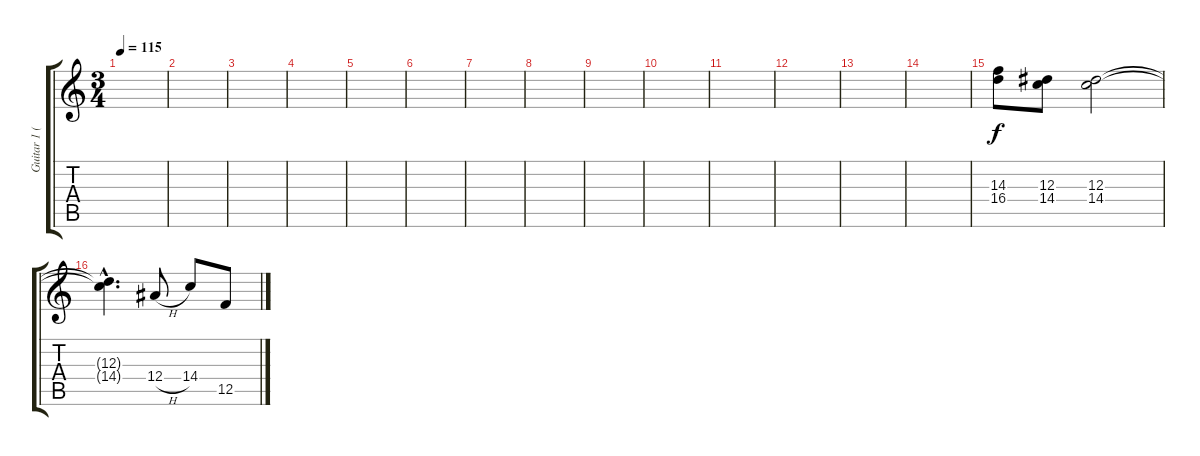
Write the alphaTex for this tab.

\track ("Guitar 1 (Lead)" "Guitar 1 (") {instrument distortionguitar}
\staff {score tabs}
\tuning (C4 G3 Eb3 Bb2 F2 C2) {hide}
\ts (3 4)
\tempo 115
\clef g2
\ks c
|
|
|
|
|
|
|
|
|
|
|
|
|
|
(14.3 16.4).8{dy f balance 10 instrument electricguitarjazz} (12.3 14.4).8 (12.3 14.4).2 |
(12.3{hac t} 14.4{hac t}).4{d} 12.4{h}.8 14.4.8 12.5.8
